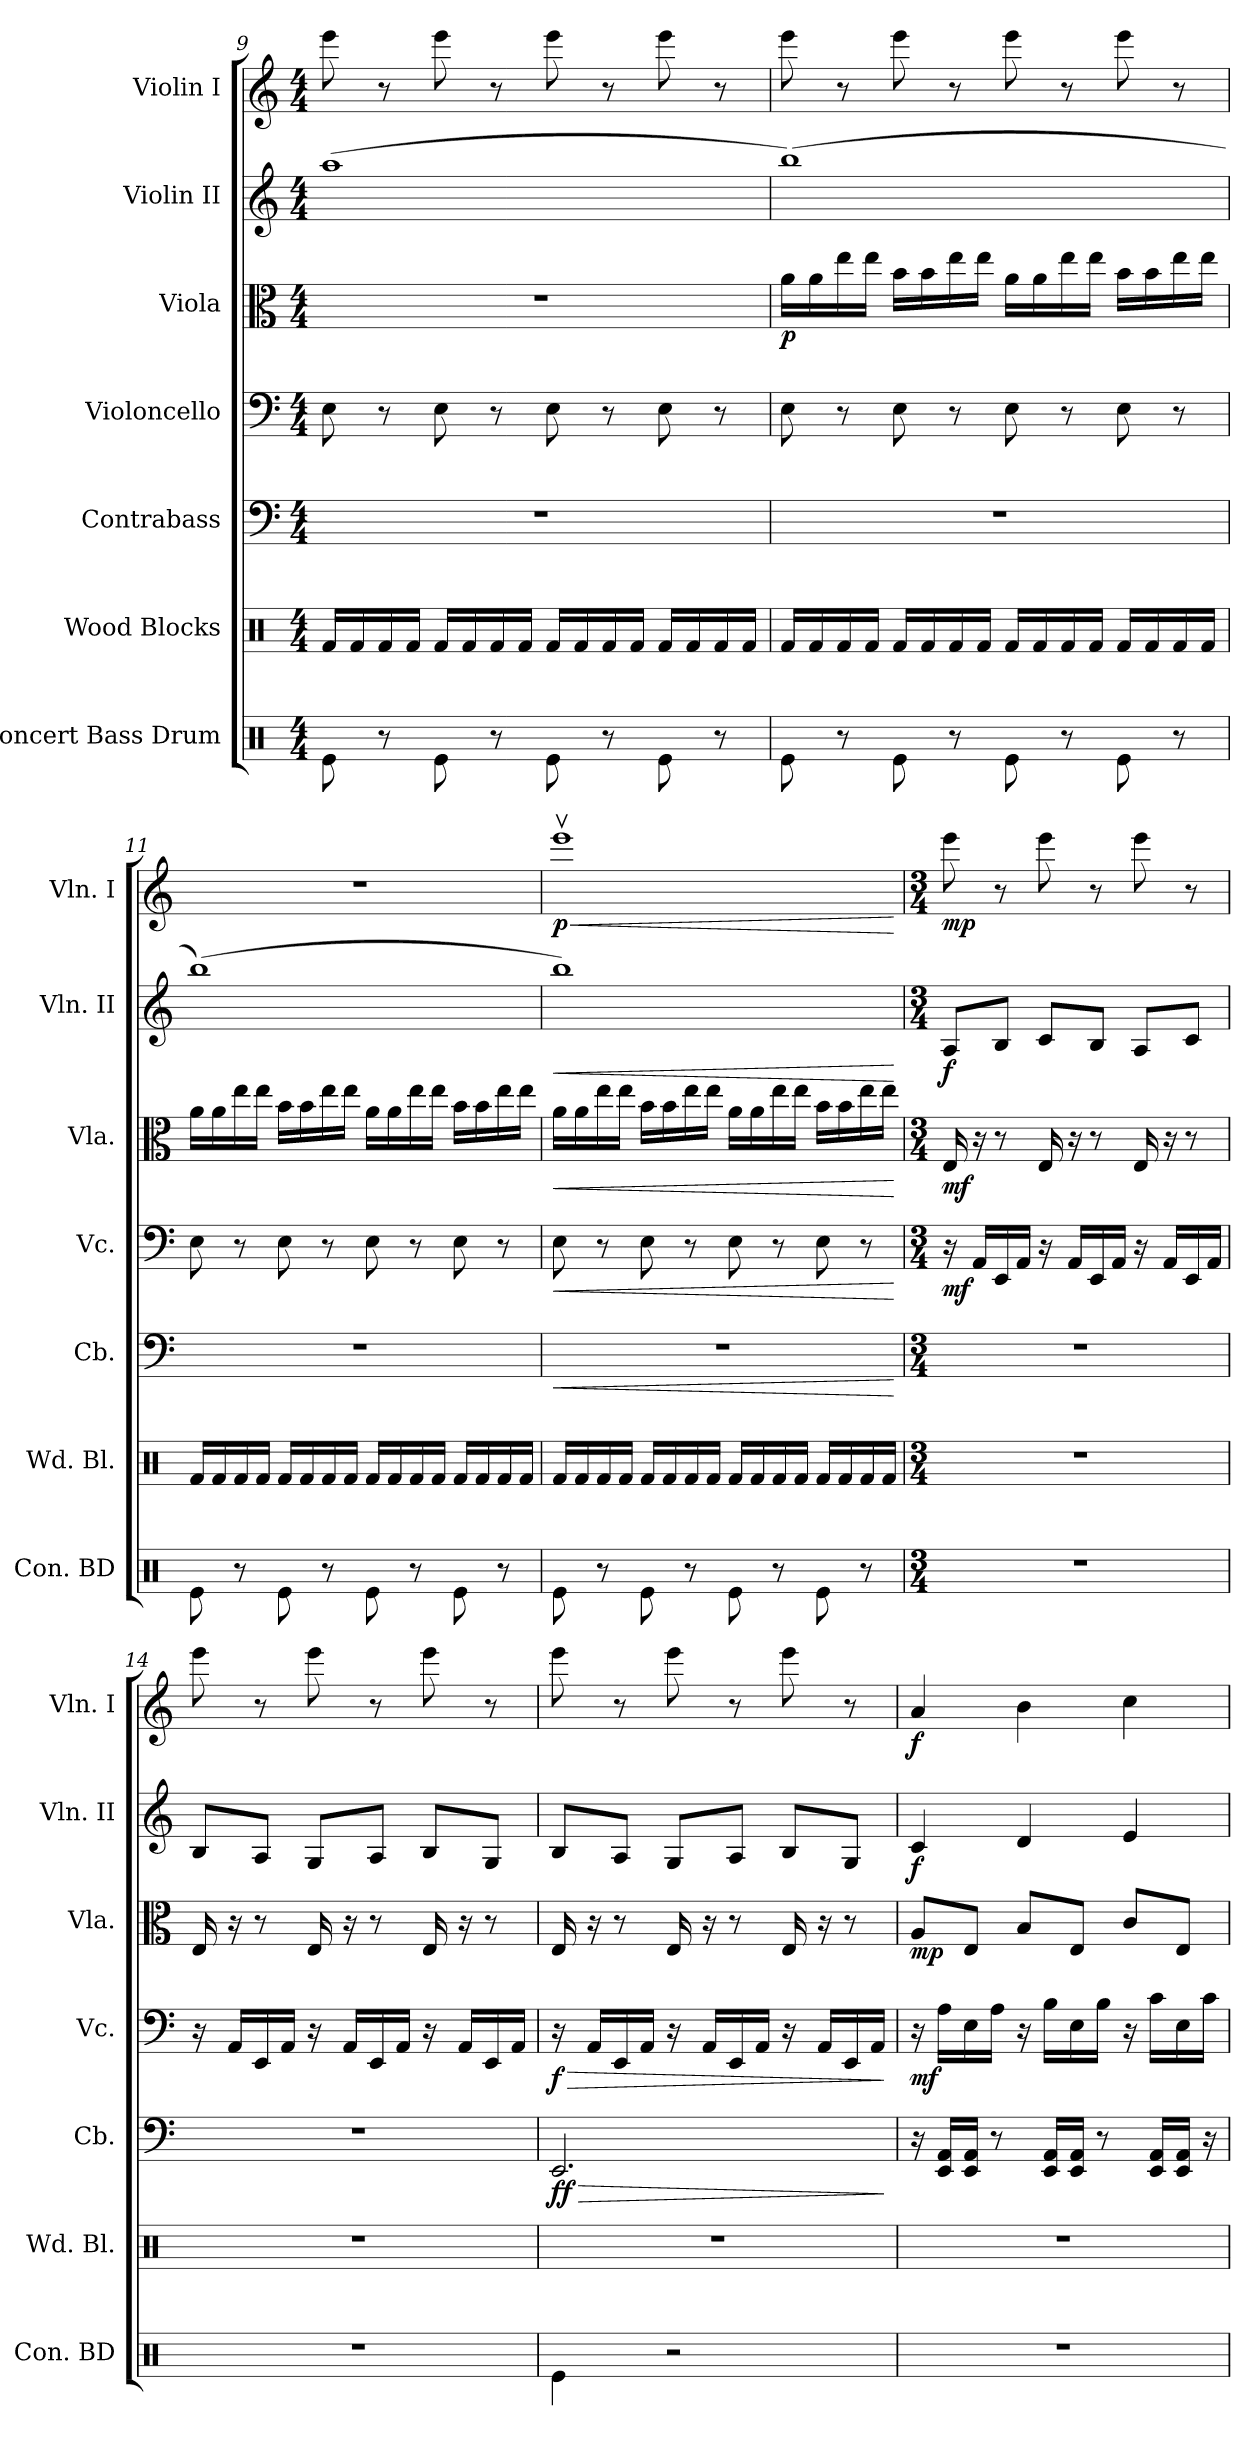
**kern	**kern	**kern	**dynam	**kern	**dynam	**kern	**dynam	**kern	**dynam	**kern	**dynam
*part7	*part6	*part5	*part5	*part4	*part4	*part3	*part3	*part2	*part2	*part1	*part1
*staff7	*staff6	*staff5	*staff5	*staff4	*staff4	*staff3	*staff3	*staff2	*staff2	*staff1	*staff1
*I"Concert Bass Drum	*I"Wood Blocks	*I"Contrabass	*	*I"Violoncello	*	*I"Viola	*	*I"Violin II	*	*I"Violin I	*
*I'Con. BD	*I'Wd. Bl.	*I'Cb.	*	*I'Vc.	*	*I'Vla.	*	*I'Vln. II	*	*I'Vln. I	*
!!LO:PB:g=z
*clefX	*clefX	*clefF4	*	*clefF4	*	*clefC3	*	*clefG2	*	*clefG2	*
*	*	*ITrd7c12	*	*	*	*	*	*	*	*	*
*k[]	*k[]	*k[]	*	*k[]	*	*k[]	*	*k[]	*	*k[]	*
*M4/4	*M4/4	*M4/4	*	*M4/4	*	*M4/4	*	*M4/4	*	*M4/4	*
=9	=9	=9	=9	=9	=9	=9	=9	=9	=9	=9	=9
8Re\	16Rf/LL	1r	.	8E\	.	1r	.	(>1aa	.	8eee\	.
.	16Rf/	.	.	.	.	.	.	.	.	.	.
8r	16Rf/	.	.	8r	.	.	.	.	.	8r	.
.	16Rf/JJ	.	.	.	.	.	.	.	.	.	.
8Re\	16Rf/LL	.	.	8E\	.	.	.	.	.	8eee\	.
.	16Rf/	.	.	.	.	.	.	.	.	.	.
8r	16Rf/	.	.	8r	.	.	.	.	.	8r	.
.	16Rf/JJ	.	.	.	.	.	.	.	.	.	.
8Re\	16Rf/LL	.	.	8E\	.	.	.	.	.	8eee\	.
.	16Rf/	.	.	.	.	.	.	.	.	.	.
8r	16Rf/	.	.	8r	.	.	.	.	.	8r	.
.	16Rf/JJ	.	.	.	.	.	.	.	.	.	.
8Re\	16Rf/LL	.	.	8E\	.	.	.	.	.	8eee\	.
.	16Rf/	.	.	.	.	.	.	.	.	.	.
8r	16Rf/	.	.	8r	.	.	.	.	.	8r	.
.	16Rf/JJ	.	.	.	.	.	.	.	.	.	.
=10	=10	=10	=10	=10	=10	=10	=10	=10	=10	=10	=10
!	!	!	!	!	!	!	!LO:DY:b	!	!	!	!
8Re\	16Rf/LL	1r	.	8E\	.	16a\LL	p	(>1bb)	.	8eee\	.
.	16Rf/	.	.	.	.	16a\	.	.	.	.	.
8r	16Rf/	.	.	8r	.	16ee\	.	.	.	8r	.
.	16Rf/JJ	.	.	.	.	16ee\JJ	.	.	.	.	.
8Re\	16Rf/LL	.	.	8E\	.	16b\LL	.	.	.	8eee\	.
.	16Rf/	.	.	.	.	16b\	.	.	.	.	.
8r	16Rf/	.	.	8r	.	16ee\	.	.	.	8r	.
.	16Rf/JJ	.	.	.	.	16ee\JJ	.	.	.	.	.
8Re\	16Rf/LL	.	.	8E\	.	16a\LL	.	.	.	8eee\	.
.	16Rf/	.	.	.	.	16a\	.	.	.	.	.
8r	16Rf/	.	.	8r	.	16ee\	.	.	.	8r	.
.	16Rf/JJ	.	.	.	.	16ee\JJ	.	.	.	.	.
8Re\	16Rf/LL	.	.	8E\	.	16b\LL	.	.	.	8eee\	.
.	16Rf/	.	.	.	.	16b\	.	.	.	.	.
8r	16Rf/	.	.	8r	.	16ee\	.	.	.	8r	.
.	16Rf/JJ	.	.	.	.	16ee\JJ	.	.	.	.	.
!!LO:LB:g=z
=11	=11	=11	=11	=11	=11	=11	=11	=11	=11	=11	=11
8Re\	16Rf/LL	1r	.	8E\	.	16a\LL	.	(>1bb)	.	1r	.
.	16Rf/	.	.	.	.	16a\	.	.	.	.	.
8r	16Rf/	.	.	8r	.	16ee\	.	.	.	.	.
.	16Rf/JJ	.	.	.	.	16ee\JJ	.	.	.	.	.
8Re\	16Rf/LL	.	.	8E\	.	16b\LL	.	.	.	.	.
.	16Rf/	.	.	.	.	16b\	.	.	.	.	.
8r	16Rf/	.	.	8r	.	16ee\	.	.	.	.	.
.	16Rf/JJ	.	.	.	.	16ee\JJ	.	.	.	.	.
8Re\	16Rf/LL	.	.	8E\	.	16a\LL	.	.	.	.	.
.	16Rf/	.	.	.	.	16a\	.	.	.	.	.
8r	16Rf/	.	.	8r	.	16ee\	.	.	.	.	.
.	16Rf/JJ	.	.	.	.	16ee\JJ	.	.	.	.	.
8Re\	16Rf/LL	.	.	8E\	.	16b\LL	.	.	.	.	.
.	16Rf/	.	.	.	.	16b\	.	.	.	.	.
8r	16Rf/	.	.	8r	.	16ee\	.	.	.	.	.
.	16Rf/JJ	.	.	.	.	16ee\JJ	.	.	.	.	.
=12	=12	=12	=12	=12	=12	=12	=12	=12	=12	=12	=12
!	!	!	!LO:HP:b	!	!LO:HP:b	!	!LO:HP:b	!	!LO:HP:b	!	!LO:HP:b
!	!	!	!	!	!	!	!	!	!	!	!LO:DY:n=1:b
8Re\	16Rf/LL	1r	<	8E\	<	16a\LL	<	1bb)	<	1eeev	< p
.	16Rf/	.	.	.	.	16a\	.	.	.	.	.
8r	16Rf/	.	.	8r	.	16ee\	.	.	.	.	.
.	16Rf/JJ	.	.	.	.	16ee\JJ	.	.	.	.	.
8Re\	16Rf/LL	.	.	8E\	.	16b\LL	.	.	.	.	.
.	16Rf/	.	.	.	.	16b\	.	.	.	.	.
8r	16Rf/	.	.	8r	.	16ee\	.	.	.	.	.
.	16Rf/JJ	.	.	.	.	16ee\JJ	.	.	.	.	.
8Re\	16Rf/LL	.	.	8E\	.	16a\LL	.	.	.	.	.
.	16Rf/	.	.	.	.	16a\	.	.	.	.	.
8r	16Rf/	.	.	8r	.	16ee\	.	.	.	.	.
.	16Rf/JJ	.	.	.	.	16ee\JJ	.	.	.	.	.
8Re\	16Rf/LL	.	.	8E\	.	16b\LL	.	.	.	.	.
.	16Rf/	.	.	.	.	16b\	.	.	.	.	.
8r	16Rf/	.	.	8r	.	16ee\	.	.	.	.	.
.	16Rf/JJ	.	.	.	.	16ee\JJ	.	.	.	.	.
.	.	.	[	.	[	.	[	.	[	.	[
!!LO:PB:g=z
=13	=13	=13	=13	=13	=13	=13	=13	=13	=13	=13	=13
*M3/4	*M3/4	*M3/4	*	*M3/4	*	*M3/4	*	*M3/4	*	*M3/4	*
!	!	!	!	!	!LO:DY:b	!	!LO:DY:b	!	!LO:DY:b	!	!LO:DY:b
2.r	2.r	2.r	.	16r	mf	16E/	mf	8A/L	f	8eee\	mp
.	.	.	.	16AA/LL	.	16r	.	.	.	.	.
.	.	.	.	16EE/	.	8r	.	8B/J	.	8r	.
.	.	.	.	16AA/JJ	.	.	.	.	.	.	.
.	.	.	.	16r	.	16E/	.	8c/L	.	8eee\	.
.	.	.	.	16AA/LL	.	16r	.	.	.	.	.
.	.	.	.	16EE/	.	8r	.	8B/J	.	8r	.
.	.	.	.	16AA/JJ	.	.	.	.	.	.	.
.	.	.	.	16r	.	16E/	.	8A/L	.	8eee\	.
.	.	.	.	16AA/LL	.	16r	.	.	.	.	.
.	.	.	.	16EE/	.	8r	.	8c/J	.	8r	.
.	.	.	.	16AA/JJ	.	.	.	.	.	.	.
=14	=14	=14	=14	=14	=14	=14	=14	=14	=14	=14	=14
2.r	2.r	2.r	.	16r	.	16E/	.	8B/L	.	8eee\	.
.	.	.	.	16AA/LL	.	16r	.	.	.	.	.
.	.	.	.	16EE/	.	8r	.	8A/J	.	8r	.
.	.	.	.	16AA/JJ	.	.	.	.	.	.	.
.	.	.	.	16r	.	16E/	.	8G/L	.	8eee\	.
.	.	.	.	16AA/LL	.	16r	.	.	.	.	.
.	.	.	.	16EE/	.	8r	.	8A/J	.	8r	.
.	.	.	.	16AA/JJ	.	.	.	.	.	.	.
.	.	.	.	16r	.	16E/	.	8B/L	.	8eee\	.
.	.	.	.	16AA/LL	.	16r	.	.	.	.	.
.	.	.	.	16EE/	.	8r	.	8G/J	.	8r	.
.	.	.	.	16AA/JJ	.	.	.	.	.	.	.
=15	=15	=15	=15	=15	=15	=15	=15	=15	=15	=15	=15
!	!	!	!LO:HP:b	!	!LO:HP:b	!	!	!	!	!	!
!	!	!	!LO:DY:n=1:b	!	!LO:DY:n=1:b	!	!	!	!	!	!
4Re\	2.r	2.EEE/	> ff	16r	> f	16E/	.	8B/L	.	8eee\	.
.	.	.	.	16AA/LL	.	16r	.	.	.	.	.
.	.	.	.	16EE/	.	8r	.	8A/J	.	8r	.
.	.	.	.	16AA/JJ	.	.	.	.	.	.	.
2r	.	.	.	16r	.	16E/	.	8G/L	.	8eee\	.
.	.	.	.	16AA/LL	.	16r	.	.	.	.	.
.	.	.	.	16EE/	.	8r	.	8A/J	.	8r	.
.	.	.	.	16AA/JJ	.	.	.	.	.	.	.
.	.	.	.	16r	.	16E/	.	8B/L	.	8eee\	.
.	.	.	.	16AA/LL	.	16r	.	.	.	.	.
.	.	.	.	16EE/	.	8r	.	8G/J	.	8r	.
.	.	.	.	16AA/JJ	.	.	.	.	.	.	.
.	.	.	]	.	]	.	.	.	.	.	.
!!LO:LB:g=z
=16	=16	=16	=16	=16	=16	=16	=16	=16	=16	=16	=16
!	!	!	!	!	!LO:DY:b	!	!LO:DY:b	!	!LO:DY:b	!	!LO:DY:b
2.r	2.r	16r	.	16r	mf	8A/L	mp	4c/	f	4a/	f
.	.	16EEE/ 16AAA/LL	.	16A\LL	.	.	.	.	.	.	.
.	.	16EEE/ 16AAA/JJ	.	16E\	.	8E/J	.	.	.	.	.
.	.	8r	.	16A\JJ	.	.	.	.	.	.	.
.	.	.	.	16r	.	8B/L	.	4d/	.	4b\	.
.	.	16EEE/ 16AAA/LL	.	16B\LL	.	.	.	.	.	.	.
.	.	16EEE/ 16AAA/JJ	.	16E\	.	8E/J	.	.	.	.	.
.	.	8r	.	16B\JJ	.	.	.	.	.	.	.
.	.	.	.	16r	.	8c/L	.	4e/	.	4cc\	.
.	.	16EEE/ 16AAA/LL	.	16c\LL	.	.	.	.	.	.	.
.	.	16EEE/ 16AAA/JJ	.	16E\	.	8E/J	.	.	.	.	.
.	.	16r	.	16c\JJ	.	.	.	.	.	.	.
=	=	=	=	=	=	=	=	=	=	=	=
*-	*-	*-	*-	*-	*-	*-	*-	*-	*-	*-	*-
